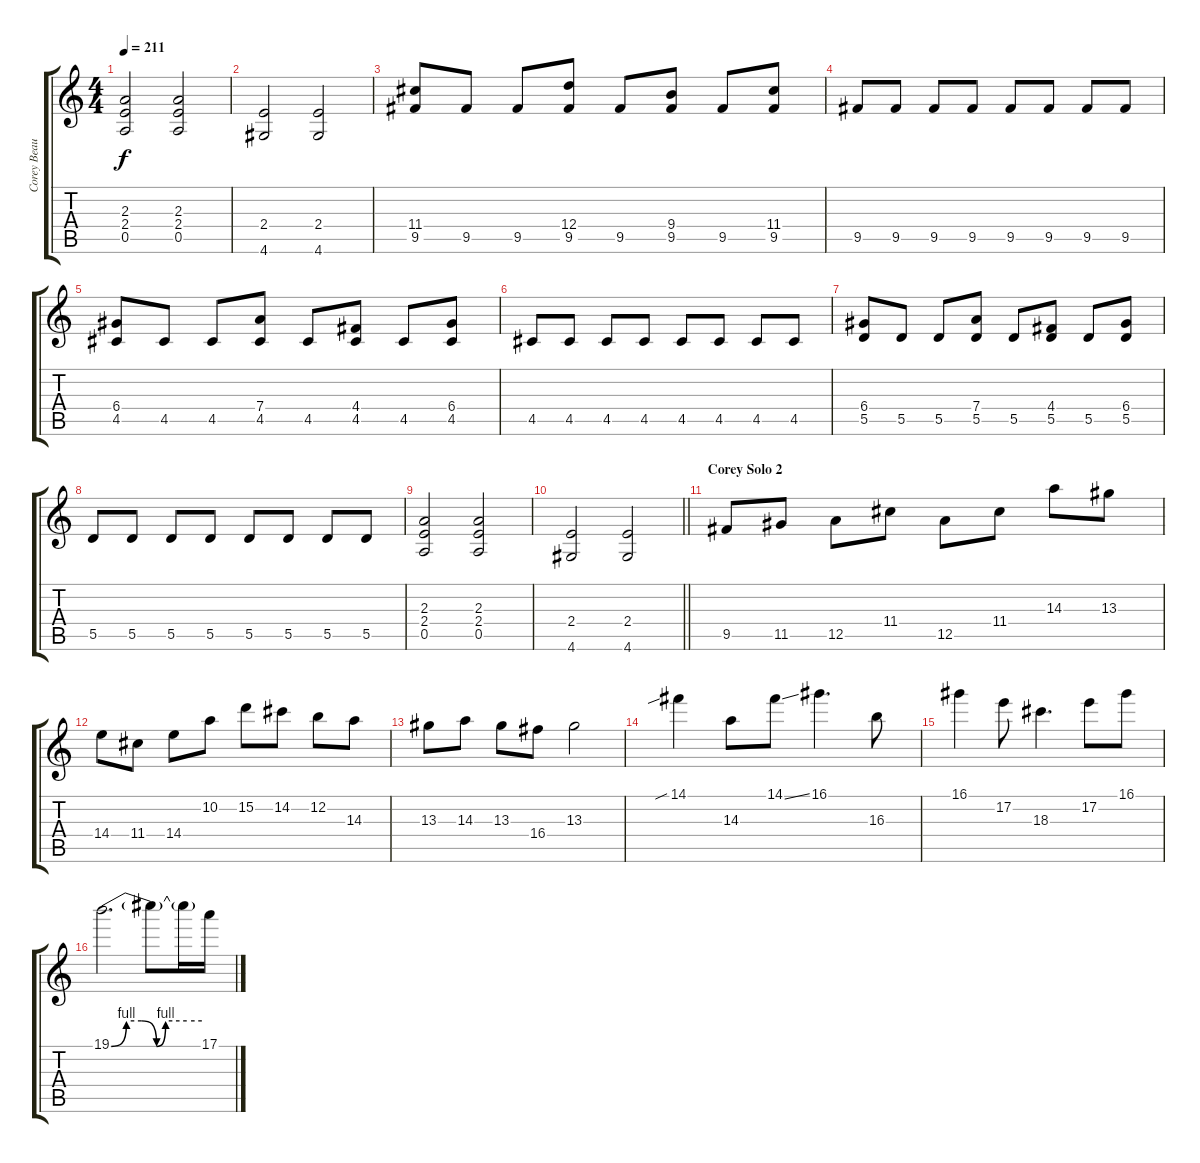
\track ("Corey Beaulieu" "Corey Beau") {instrument distortionguitar}
\staff {score tabs}
\tuning (E4 B3 G3 D3 A2 E2) {hide}
\ts (4 4)
\tempo 211
\clef g2
\ks c
(2.3 2.4 0.5).2{dy f} (2.3 2.4 0.5).2 |
(2.4 4.6).2 (2.4 4.6).2 |
(11.4 9.5).8 9.5.8 9.5.8 (12.4 9.5).8 9.5.8 (9.4 9.5).8 9.5.8 (11.4 9.5).8 |
9.5.8 9.5.8 9.5.8 9.5.8 9.5.8 9.5.8 9.5.8 9.5.8 |
(6.4 4.5).8 4.5.8 4.5.8 (7.4 4.5).8 4.5.8 (4.4 4.5).8 4.5.8 (6.4 4.5).8 |
4.5.8 4.5.8 4.5.8 4.5.8 4.5.8 4.5.8 4.5.8 4.5.8 |
(6.4 5.5).8 5.5.8 5.5.8 (7.4 5.5).8 5.5.8 (4.4 5.5).8 5.5.8 (6.4 5.5).8 |
5.5.8 5.5.8 5.5.8 5.5.8 5.5.8 5.5.8 5.5.8 5.5.8 |
(2.3 2.4 0.5).2 (2.3 2.4 0.5).2 |
\barLineRight lightlight
(2.4 4.6).2 (2.4 4.6).2 |
\section ("" "Corey Solo 2")
9.5.8 11.5.8 12.5.8 11.4.8 12.5.8 11.4.8 14.3.8 13.3.8 |
14.4.8 11.4.8 14.4.8 10.2.8 15.2.8 14.2.8 12.2.8 14.3.8 |
13.3.8 14.3.8 13.3.8 16.4.8 13.3.2 |
14.1{sib}.4 14.3.8 14.1{ss}.8 16.1.4{d} 16.3.8 |
16.1.4 17.2.8 18.3.4{d} 17.2.8 16.1.8 |
19.1{be (custom 0 0 10 4 20 4 30 0 36 4 50 4 60 4)}.2{d} 19.1{t}.8 19.1{t}.16 17.1.16
